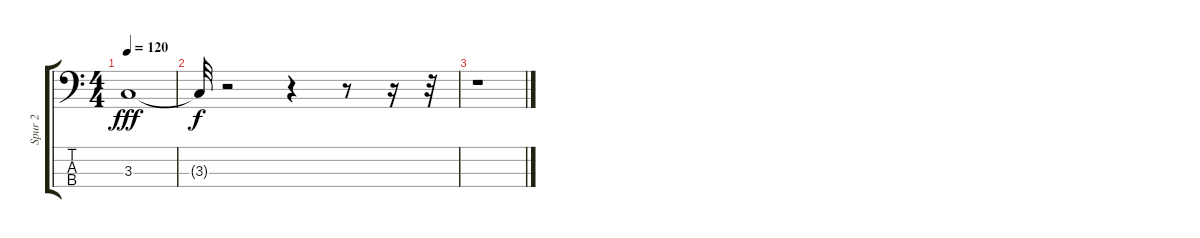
\track ("Spur 2" "Spur 2") {instrument electricbassfinger}
\staff {score tabs}
\tuning (G2 D2 A1 E1) {hide}
\ts (4 4)
\tempo 120
\clef f4
\ks c
3.3.1{dy fff} |
3.3{t}.32{dy f} r.2 r.4 r.8 r.16 r.32 |
r.1
